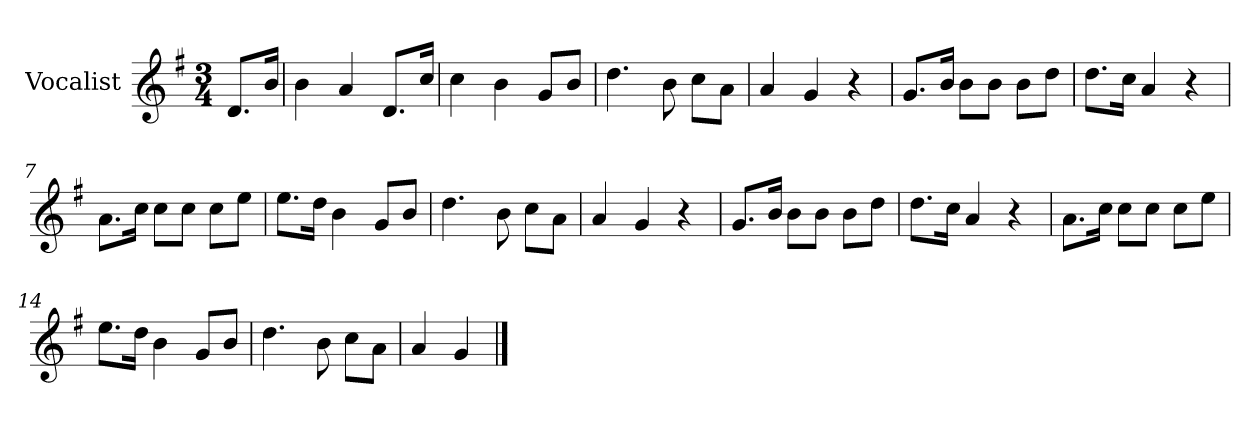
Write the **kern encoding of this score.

**kern
*part1
*staff1
*I"Vocalist
*k[f#]
*G:
*M3/4
=
8.dL
16bJk
=1
4b
4a
8.dL
16ccJk
=2
4cc
4b
8gL
8bJ
=3
4.dd
8b
8ccL
8aJ
=4
4a
4g
4r
=5
8.gL
16bJk
8bL
8bJ
8bL
8ddJ
=6
8.ddL
16ccJk
4a
4r
=7
8.aL
16ccJk
8ccL
8ccJ
8ccL
8eeJ
=8
8.eeL
16ddJk
4b
8gL
8bJ
=9
4.dd
8b
8ccL
8aJ
=10
4a
4g
4r
=11
8.gL
16bJk
8bL
8bJ
8bL
8ddJ
=12
8.ddL
16ccJk
4a
4r
=13
8.aL
16ccJk
8ccL
8ccJ
8ccL
8eeJ
=14
8.eeL
16ddJk
4b
8gL
8bJ
=15
4.dd
8b
8ccL
8aJ
=16
4a
4g
==
*-
